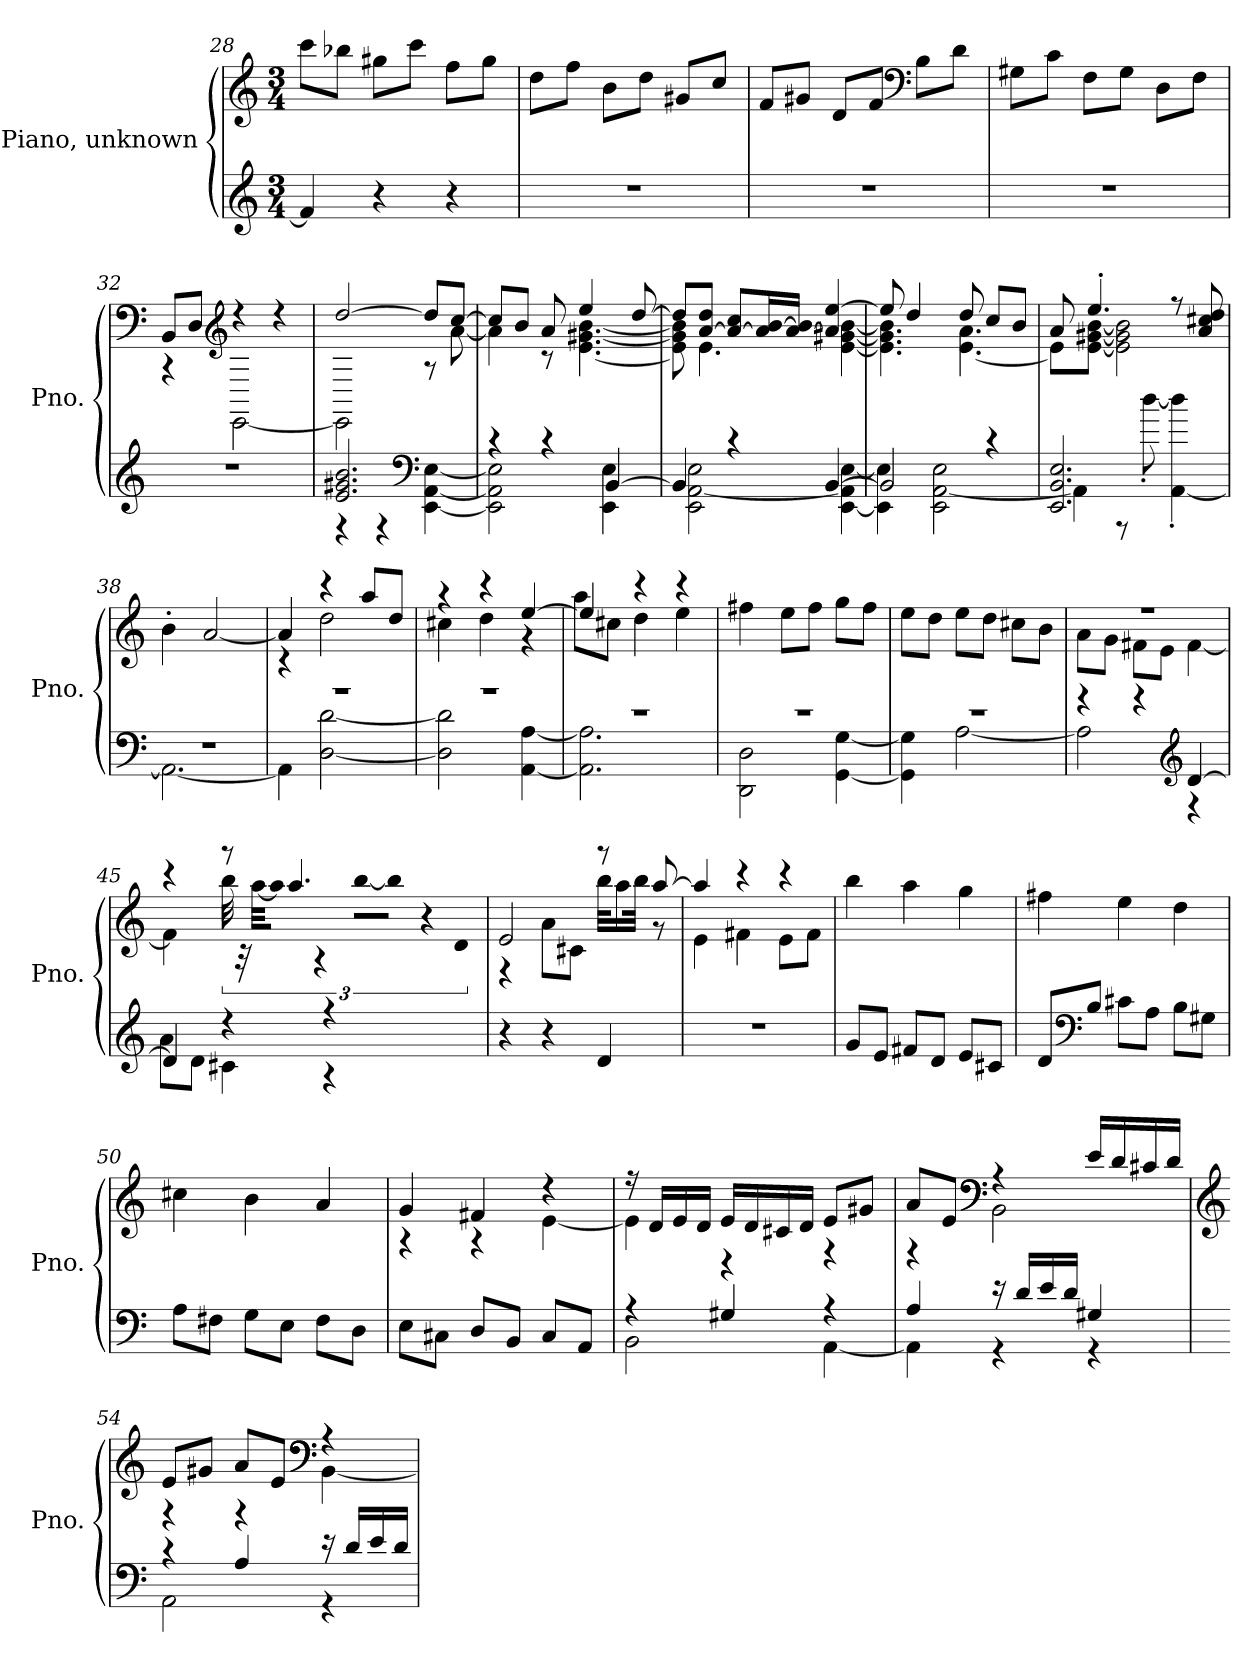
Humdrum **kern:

**kern	**kern
*part1	*part1
*staff2	*staff1
*I"Piano, unknown	*
*I'Pno.	*
!!LO:LB:g=z
*clefG2	*clefG2
*k[]	*k[]
*M3/4	*M3/4
=28	=28
4f/]	8ccc\L
.	8bb-X\J
4r	8gg#X\L
.	8ccc\J
4r	8ff\L
.	8gg#\J
=29	=29
2.r	8dd\L
.	8ff\J
.	8b\L
.	8dd\J
.	8g#X/L
.	8cc/J
=30	=30
2.r	8f/L
.	8g#X/J
.	8d/L
.	8f/J
*	*clefF4
.	8B\L
.	8d\J
=31	=31
2.r	8G#X\L
.	8c\J
.	8F\L
.	8G#\J
.	8D\L
.	8F\J
=32	=32
*	*^
2.r	8BB/L	4r
.	8D/J	.
*	*clefG2	*
.	4r	[2EE\
.	4r	.
=33	=33	=33
*^	*	*
2.e/ 2.g#X/ 2.b/	4r	[2dd/	2EE\]
.	4r	.	.
*clefF4	*	*	*
.	[4EE\ [4AA\ [4E\	8dd/L]	8r
.	.	[8cc/J	[8a\
!!LO:PB:g=z	!!
=34	=34	=34	=34
4r	2EE\] 2AA\] 2E\]	8cc/L]	4a\]
.	.	8b/J	.
4r	.	8a/	8r
.	.	4ee/	[4.e\ [4.g#X\ [4.b\
[4BB/	4EE\ 4E\	.	.
.	.	[8dd/	.
=35	=35	=35	=35
4BB/]	2EE\ [2AA\ 2E\	8dd/L]	8e\] 8g#\] 8b\]
.	.	[8a/ 8dd/J	4.e\
4r	.	8a/_ 8cc/L	.
.	.	16a/] [16b/L	.
.	.	[16a/ 16b/]JJ	.
[4BB/	[4EE\ 4AA\] [4E\	4a/] [4ee/	[4e\ [4g#X\ [4b\
=36	=36	=36	=36
2BB/]	4EE\] 4E\]	8ee/]	4.e\] 4.g#\] 4.b\]
.	.	4dd/	.
.	2EE\ [2AA\ 2E\	.	.
.	.	8dd/	[4.e\ 4.a\
4r	.	8cc/L	.
.	.	8b/J	.
=37	=37	=37	=37
2.EE/ 2.BB/ 2.E/	4AA\]	8a/	8e\L]
.	.	4.ee'/	[8e\ [8g#X\ [8b\J
.	8r	.	2e\] 2g#\] 2b\]
.	[8dd'\	.	.
.	[4AA\' 4dd\]'	8r	.
.	.	8a/ 8cc#X/ 8dd/	.
*	*	*v	*v
=38	=38	=38
2.r	2.AA\_	4b'\
.	.	[2a/
!!LO:LB:g=z
=39	=39	=39
*	*	*^
2.r	4AA\]	4a/]	4r
.	[2D\ [2d\	4r	2dd\
.	.	8aa/L	.
.	.	8dd/J	.
=40	=40	=40	=40
2.r	2D\] 2d\]	4r	4cc#X\
.	.	4r	4dd\
.	[4AA\ [4A\	[4ee/	4r
=41	=41	=41	=41
2.r	2.AA\] 2.A\]	4ee/]	8aa\L
.	.	.	8cc#X\J
.	.	4r	4dd\
.	.	4r	4ee\
*	*	*v	*v
=42	=42	=42
2.r	2DD\ 2D\	4ff#X\
.	.	8ee\L
.	.	8ff#\J
.	[4GG\ [4G\	8gg\L
.	.	8ff#\J
=43	=43	=43
2.r	4GG\] 4G\]	8ee\L
.	.	8dd\J
.	[2A\	8ee\L
.	.	8dd\J
.	.	8cc#X\L
.	.	8b\J
=44	=44	=44
*	*	*^
4r	2A\]	2.r	8a\L
.	.	.	8g\J
4r	.	.	8f#X\L
.	.	.	8e\J
*clefG2	*	*	*
[4d/	4r	.	[4f#\
!!LO:LB:g=z	!!
=45	=45	=45	=45
4d/]	8a\L	4r	4f#\]
.	8d\J	.	.
4r	4c#X\	8r	48bb\
.	.	.	48r
.	.	.	[48aa\LLL
.	.	.	64aa\JJJk]
.	.	.	128r
.	.	.	[128bb\KKLLL
.	.	.	32bb\JJJ]
.	.	4.aa/	8r
4r	4r	.	4d\
*v	*v	*	*
=46	=46	=46
4r	2e/	4r
4r	.	8a\L
.	.	8c#X\J
4d/	8r	32bb\KLL
.	.	16aa\
.	.	32bb\JJk
.	[8aa/	8r
=47	=47	=47
2.r	4aa/]	4e\
.	4r	4f#X\
.	4r	8e\L
.	.	8f#\J
*	*v	*v
=48	=48
8g/L	4bb\
8e/J	.
8f#X/L	4aa\
8d/J	.
8e/L	4gg\
8c#X/J	.
!!LO:LB:g=z
=49	=49
8d/L	4ff#X\
*clefF4	*
8B/J	.
8c#X\L	4ee\
8A\J	.
8B\L	4dd\
8G#X\J	.
=50	=50
8A\L	4cc#X\
8F#X\J	.
8G\L	4b\
8E\J	.
8F#\L	4a/
8D\J	.
=51	=51
*	*^
8E\L	4g/	4r
8C#X\J	.	.
8D/L	4f#X/	4r
8BB/J	.	.
8C#/L	4r	[4e\
8AA/J	.	.
=52	=52	=52
*^	*	*
4r	2BB\	16r	4e\]
.	.	16d/LL	.
.	.	16e/	.
.	.	16d/JJ	.
4G#X/	.	16e/LL	4r
.	.	16d/	.
.	.	16c#X/	.
.	.	16d/JJ	.
4r	[4AA\	8e/L	4r
.	.	8g#X/J	.
!!LO:LB:g=z	!!
=53	=53	=53	=53
4A/	4AA\]	8a/L	4r
.	.	8e/J	.
*	*	*clefF4	*
16r	4r	4r	2BB\
16d/LL	.	.	.
16e/	.	.	.
16d/JJ	.	.	.
4G#X/	4r	16e/LL	.
.	.	16d/	.
.	.	16c#X/	.
.	.	16d/JJ	.
=54	=54	=54	=54
*	*	*clefG2	*
4r	2AA\	8e/L	4r
.	.	8g#X/J	.
4A/	.	8a/L	4r
.	.	8e/J	.
*	*	*clefF4	*
16r	4r	4r	[4BB\
16d/LL	.	.	.
16e/	.	.	.
16d/JJ	.	.	.
*v	*v	*	*
*	*v	*v
=	=
*-	*-
